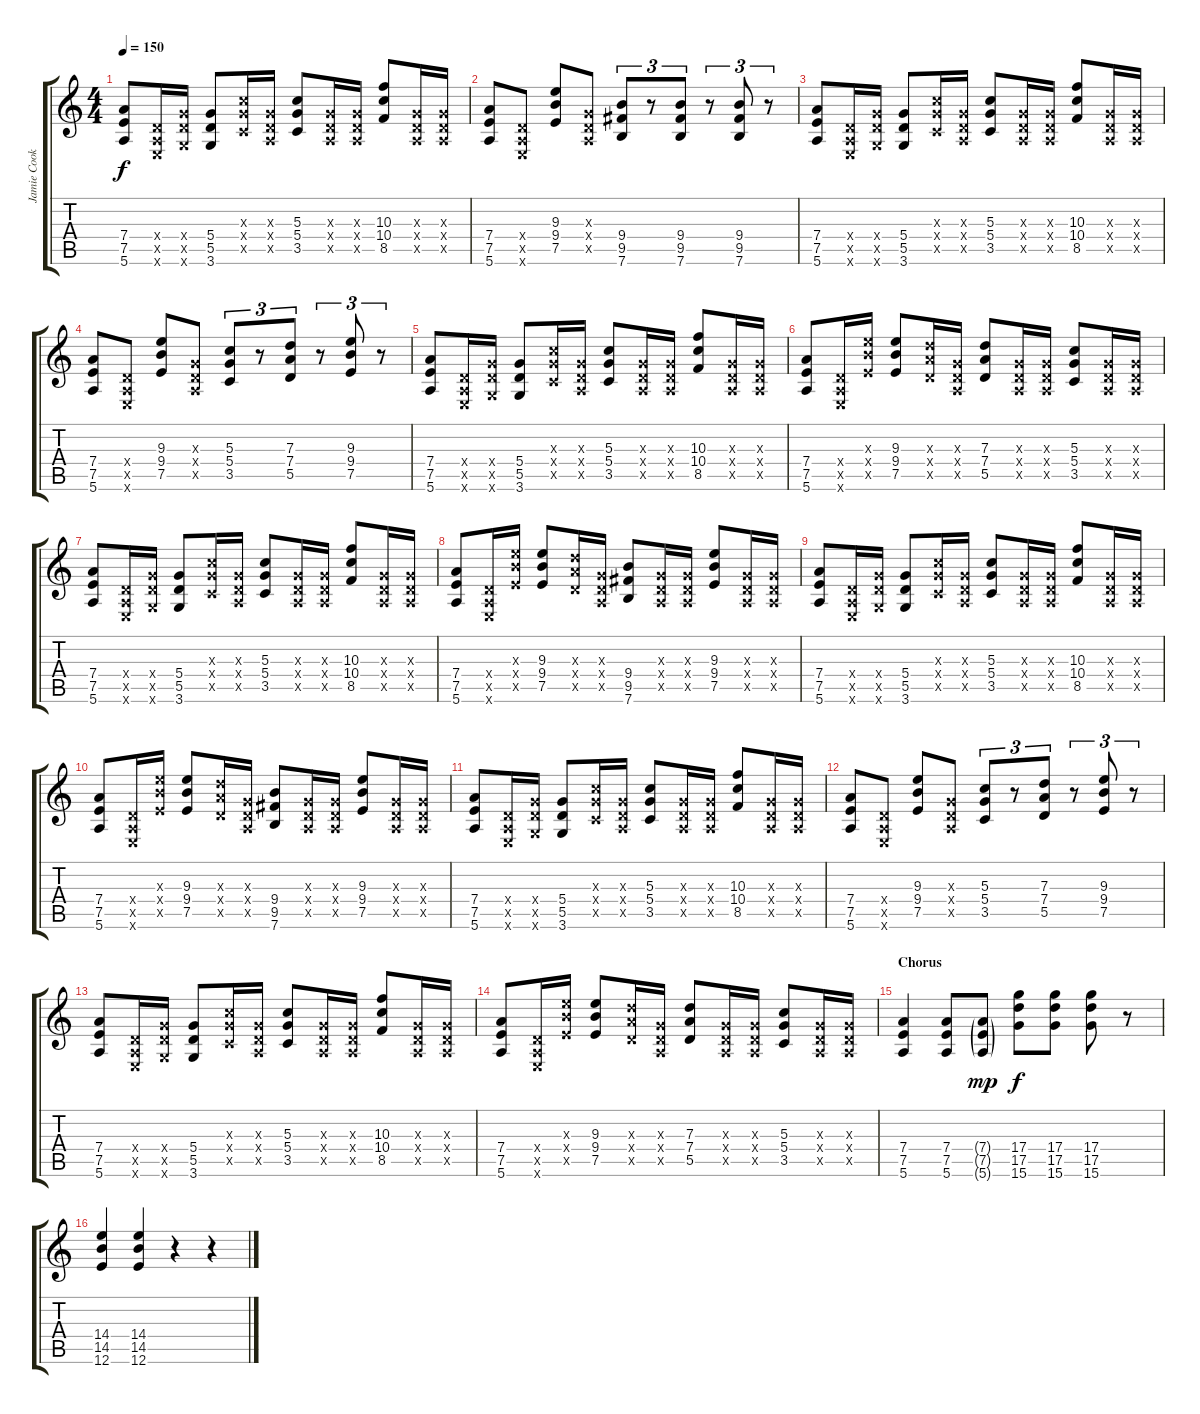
\track ("Jamie Cook" "Jamie Cook") {instrument electricguitarjazz}
\staff {score tabs}
\tuning (E4 B3 G3 D3 A2 E2) {hide}
\ts (4 4)
\tempo 150
\clef g2
\ks c
(7.4 7.5 5.6).8{dy f} (0.4{x} 0.5{x} 0.6{x}).16 (5.4{x} 5.5{x} 3.6{x}).16 (5.4 5.5 3.6).8 (5.3{x} 5.4{x} 3.5{x}).16 (0.3{x} 0.4{x} 0.5{x}).16 (5.3 5.4 3.5).8 (0.3{x} 0.4{x} 0.5{x}).16 (0.3{x} 0.4{x} 0.5{x}).16 (10.3 10.4 8.5).8 (0.3{x} 0.4{x} 0.5{x}).16 (0.3{x} 0.4{x} 0.5{x}).16 |
(7.4 7.5 5.6).8 (0.4{x} 0.5{x} 0.6{x}).8 (9.3 9.4 7.5).8 (0.3{x} 0.4{x} 0.5{x}).8 (9.4 9.5 7.6).8{tu (3 2)} r.8{tu (3 2)} (9.4 9.5 7.6).8{tu (3 2)} r.8{tu (3 2)} (9.4 9.5 7.6).8{tu (3 2)} r.8{tu (3 2)} |
(7.4 7.5 5.6).8 (0.4{x} 0.5{x} 0.6{x}).16 (5.4{x} 5.5{x} 3.6{x}).16 (5.4 5.5 3.6).8 (5.3{x} 5.4{x} 3.5{x}).16 (0.3{x} 0.4{x} 0.5{x}).16 (5.3 5.4 3.5).8 (0.3{x} 0.4{x} 0.5{x}).16 (0.3{x} 0.4{x} 0.5{x}).16 (10.3 10.4 8.5).8 (0.3{x} 0.4{x} 0.5{x}).16 (0.3{x} 0.4{x} 0.5{x}).16 |
(7.4 7.5 5.6).8 (0.4{x} 0.5{x} 0.6{x}).8 (9.3 9.4 7.5).8 (0.3{x} 0.4{x} 0.5{x}).8 (5.3 5.4 3.5).8{tu (3 2)} r.8{tu (3 2)} (7.3 7.4 5.5).8{tu (3 2)} r.8{tu (3 2)} (9.3 9.4 7.5).8{tu (3 2)} r.8{tu (3 2)} |
(7.4 7.5 5.6).8 (0.4{x} 0.5{x} 0.6{x}).16 (5.4{x} 5.5{x} 3.6{x}).16 (5.4 5.5 3.6).8 (5.3{x} 5.4{x} 3.5{x}).16 (0.3{x} 0.4{x} 0.5{x}).16 (5.3 5.4 3.5).8 (0.3{x} 0.4{x} 0.5{x}).16 (0.3{x} 0.4{x} 0.5{x}).16 (10.3 10.4 8.5).8 (0.3{x} 0.4{x} 0.5{x}).16 (0.3{x} 0.4{x} 0.5{x}).16 |
(7.4 7.5 5.6).8 (0.4{x} 0.5{x} 0.6{x}).16 (9.3{x} 9.4{x} 7.5{x}).16 (9.3 9.4 7.5).8 (7.3{x} 7.4{x} 5.5{x}).16 (0.3{x} 0.4{x} 0.5{x}).16 (7.3 7.4 5.5).8 (0.3{x} 0.4{x} 0.5{x}).16 (0.3{x} 0.4{x} 0.5{x}).16 (5.3 5.4 3.5).8 (0.3{x} 0.4{x} 0.5{x}).16 (0.3{x} 0.4{x} 0.5{x}).16 |
(7.4 7.5 5.6).8 (0.4{x} 0.5{x} 0.6{x}).16 (5.4{x} 5.5{x} 3.6{x}).16 (5.4 5.5 3.6).8 (5.3{x} 5.4{x} 3.5{x}).16 (0.3{x} 0.4{x} 0.5{x}).16 (5.3 5.4 3.5).8 (0.3{x} 0.4{x} 0.5{x}).16 (0.3{x} 0.4{x} 0.5{x}).16 (10.3 10.4 8.5).8 (0.3{x} 0.4{x} 0.5{x}).16 (0.3{x} 0.4{x} 0.5{x}).16 |
(7.4 7.5 5.6).8 (0.4{x} 0.5{x} 0.6{x}).16 (9.3{x} 9.4{x} 7.5{x}).16 (9.3 9.4 7.5).8 (7.3{x} 7.4{x} 5.5{x}).16 (0.3{x} 0.4{x} 0.5{x}).16 (9.4 9.5 7.6).8 (0.3{x} 0.4{x} 0.5{x}).16 (0.3{x} 0.4{x} 0.5{x}).16 (9.3 9.4 7.5).8 (0.3{x} 0.4{x} 0.5{x}).16 (0.3{x} 0.4{x} 0.5{x}).16 |
(7.4 7.5 5.6).8 (0.4{x} 0.5{x} 0.6{x}).16 (5.4{x} 5.5{x} 3.6{x}).16 (5.4 5.5 3.6).8 (5.3{x} 5.4{x} 3.5{x}).16 (0.3{x} 0.4{x} 0.5{x}).16 (5.3 5.4 3.5).8 (0.3{x} 0.4{x} 0.5{x}).16 (0.3{x} 0.4{x} 0.5{x}).16 (10.3 10.4 8.5).8 (0.3{x} 0.4{x} 0.5{x}).16 (0.3{x} 0.4{x} 0.5{x}).16 |
(7.4 7.5 5.6).8 (0.4{x} 0.5{x} 0.6{x}).16 (9.3{x} 9.4{x} 7.5{x}).16 (9.3 9.4 7.5).8 (7.3{x} 7.4{x} 5.5{x}).16 (0.3{x} 0.4{x} 0.5{x}).16 (9.4 9.5 7.6).8 (0.3{x} 0.4{x} 0.5{x}).16 (0.3{x} 0.4{x} 0.5{x}).16 (9.3 9.4 7.5).8 (0.3{x} 0.4{x} 0.5{x}).16 (0.3{x} 0.4{x} 0.5{x}).16 |
(7.4 7.5 5.6).8 (0.4{x} 0.5{x} 0.6{x}).16 (5.4{x} 5.5{x} 3.6{x}).16 (5.4 5.5 3.6).8 (5.3{x} 5.4{x} 3.5{x}).16 (0.3{x} 0.4{x} 0.5{x}).16 (5.3 5.4 3.5).8 (0.3{x} 0.4{x} 0.5{x}).16 (0.3{x} 0.4{x} 0.5{x}).16 (10.3 10.4 8.5).8 (0.3{x} 0.4{x} 0.5{x}).16 (0.3{x} 0.4{x} 0.5{x}).16 |
(7.4 7.5 5.6).8 (0.4{x} 0.5{x} 0.6{x}).8 (9.3 9.4 7.5).8 (0.3{x} 0.4{x} 0.5{x}).8 (5.3 5.4 3.5).8{tu (3 2)} r.8{tu (3 2)} (7.3 7.4 5.5).8{tu (3 2)} r.8{tu (3 2)} (9.3 9.4 7.5).8{tu (3 2)} r.8{tu (3 2)} |
(7.4 7.5 5.6).8 (0.4{x} 0.5{x} 0.6{x}).16 (5.4{x} 5.5{x} 3.6{x}).16 (5.4 5.5 3.6).8 (5.3{x} 5.4{x} 3.5{x}).16 (0.3{x} 0.4{x} 0.5{x}).16 (5.3 5.4 3.5).8 (0.3{x} 0.4{x} 0.5{x}).16 (0.3{x} 0.4{x} 0.5{x}).16 (10.3 10.4 8.5).8 (0.3{x} 0.4{x} 0.5{x}).16 (0.3{x} 0.4{x} 0.5{x}).16 |
(7.4 7.5 5.6).8 (0.4{x} 0.5{x} 0.6{x}).16 (9.3{x} 9.4{x} 7.5{x}).16 (9.3 9.4 7.5).8 (7.3{x} 7.4{x} 5.5{x}).16 (0.3{x} 0.4{x} 0.5{x}).16 (7.3 7.4 5.5).8 (0.3{x} 0.4{x} 0.5{x}).16 (0.3{x} 0.4{x} 0.5{x}).16 (5.3 5.4 3.5).8 (0.3{x} 0.4{x} 0.5{x}).16 (0.3{x} 0.4{x} 0.5{x}).16 |
\section ("" "Chorus")
(7.4 7.5 5.6).4 (7.4 7.5 5.6).8 (7.4{g} 7.5{g} 5.6{g}).8{dy mp} (17.4 17.5 15.6).8{dy f} (17.4 17.5 15.6).8 (17.4 17.5 15.6).8 r.8 |
(14.4 14.5 12.6).4 (14.4 14.5 12.6).4 r.4 r.4
